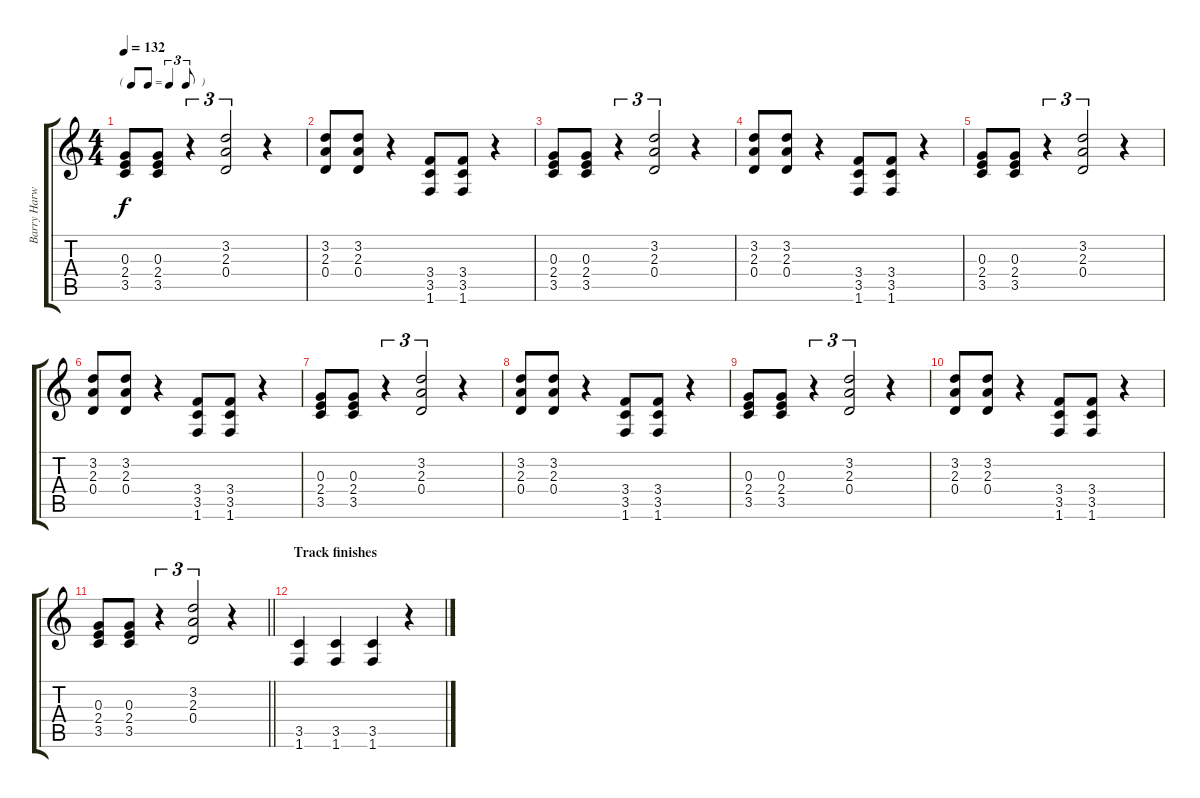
\track ("Barry Harwood (Rhythm I)" "Barry Harw") {instrument overdrivenguitar}
\staff {score tabs}
\tuning (E4 B3 G3 D3 A2 E2) {hide}
\ts (4 4)
\tf triplet8th
\tempo 132
\clef g2
\ks c
(0.3 2.4 3.5).8{dy f} (0.3 2.4 3.5).8 r.4{tu (3 2)} (3.2 2.3 0.4).2{tu (3 2)} r.4 |
(3.2 2.3 0.4).8 (3.2 2.3 0.4).8 r.4 (3.4 3.5 1.6).8 (3.4 3.5 1.6).8 r.4 |
(0.3 2.4 3.5).8 (0.3 2.4 3.5).8 r.4{tu (3 2)} (3.2 2.3 0.4).2{tu (3 2)} r.4 |
(3.2 2.3 0.4).8 (3.2 2.3 0.4).8 r.4 (3.4 3.5 1.6).8 (3.4 3.5 1.6).8 r.4 |
(0.3 2.4 3.5).8 (0.3 2.4 3.5).8 r.4{tu (3 2)} (3.2 2.3 0.4).2{tu (3 2)} r.4 |
(3.2 2.3 0.4).8 (3.2 2.3 0.4).8 r.4 (3.4 3.5 1.6).8 (3.4 3.5 1.6).8 r.4 |
(0.3 2.4 3.5).8 (0.3 2.4 3.5).8 r.4{tu (3 2)} (3.2 2.3 0.4).2{tu (3 2)} r.4 |
(3.2 2.3 0.4).8 (3.2 2.3 0.4).8 r.4 (3.4 3.5 1.6).8 (3.4 3.5 1.6).8 r.4 |
(0.3 2.4 3.5).8 (0.3 2.4 3.5).8 r.4{tu (3 2)} (3.2 2.3 0.4).2{tu (3 2)} r.4 |
(3.2 2.3 0.4).8 (3.2 2.3 0.4).8 r.4 (3.4 3.5 1.6).8 (3.4 3.5 1.6).8 r.4 |
\barLineRight lightlight
(0.3 2.4 3.5).8 (0.3 2.4 3.5).8 r.4{tu (3 2)} (3.2 2.3 0.4).2{tu (3 2)} r.4 |
\section ("" "Track finishes")
(3.5 1.6).4 (3.5 1.6).4 (3.5 1.6).4 r.4
